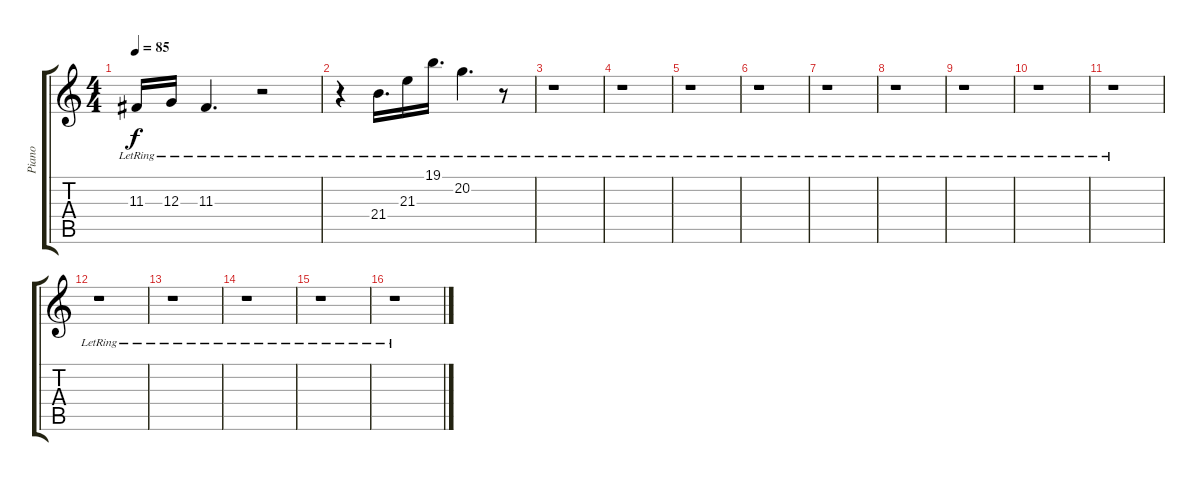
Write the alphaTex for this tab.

\track ("Piano" "Piano") {instrument electricpiano2}
\staff {score tabs}
\tuning (E4 B3 G3 D3 A2 E2) {hide}
\ts (4 4)
\tempo 85
\clef g2
\ks c
11.3{lr}.16{dy f} 12.3{lr}.16 11.3{lr}.4{d} r.2 |
r.4 21.4{lr}.16{d} 21.3{lr}.16 19.1{lr}.16{d} 20.2{lr}.4{d} r.8 |
r.1 |
r.1 |
r.1 |
r.1 |
r.1 |
r.1 |
r.1 |
r.1 |
r.1 |
r.1 |
r.1 |
r.1 |
r.1 |
r.1
